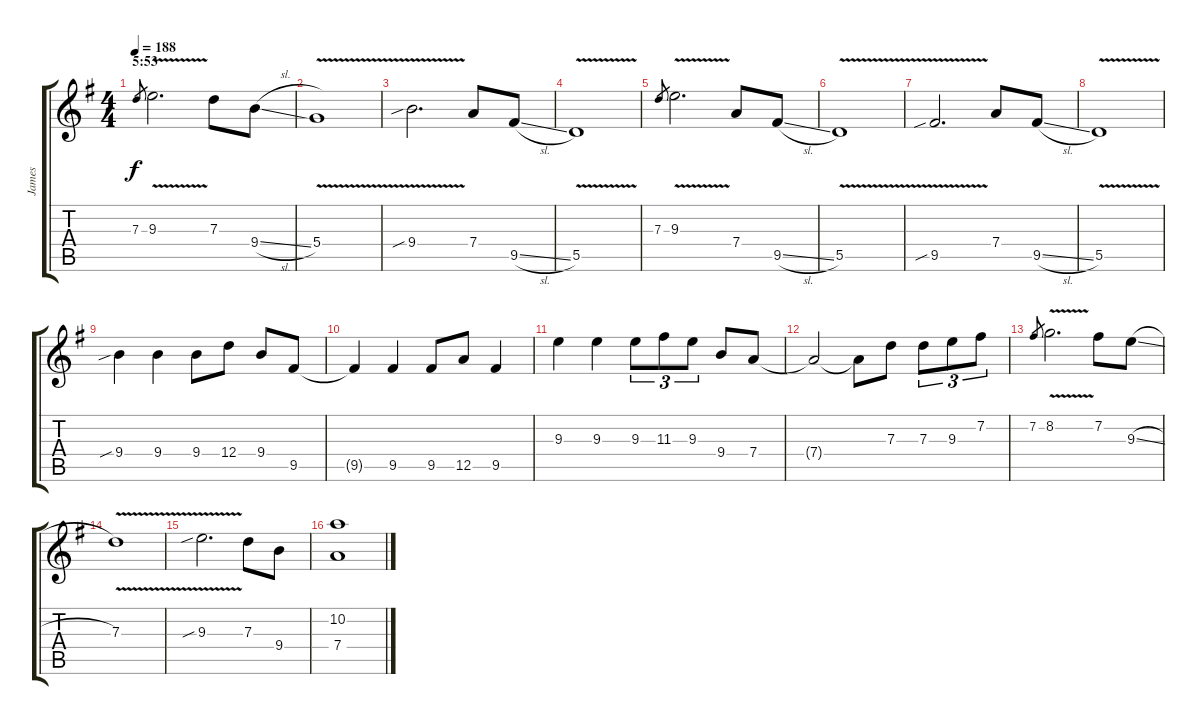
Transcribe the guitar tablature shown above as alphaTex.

\track ("James" "James") {instrument distortionguitar}
\staff {score tabs}
\tuning (E4 B3 G3 D3 A2 E2) {hide}
\ts (4 4)
\section ("" "5:53")
\tempo 188
\clef g2
\ks eminor
7.3.8{gr dy f} 9.3{v}.2{d} 7.3.8 9.4{sl}.8 |
5.4{v}.1 |
9.4{v sib}.2{d} 7.4.8 9.5{sl}.8 |
5.5{v}.1 |
7.3.8{gr} 9.3{v}.2{d} 7.4.8 9.5{sl}.8 |
5.5{v}.1 |
9.5{v sib}.2{d} 7.4.8 9.5{sl}.8 |
5.5{v}.1 |
9.4{sib}.4 9.4.4 9.4.8 12.4.8 9.4.8 9.5.8 |
9.5{t}.4 9.5.4 9.5.8 12.5.8 9.5.4 |
9.3.4 9.3.4 9.3.8{tu (3 2)} 11.3.8{tu (3 2)} 9.3.8{tu (3 2)} 9.4.8 7.4.8 |
7.4{t}.2 7.4{t}.8 7.3.8 7.3.8{tu (3 2)} 9.3.8{tu (3 2)} 7.2.8{tu (3 2)} |
7.2.8{gr} 8.2{v}.2{d} 7.2.8 9.3{sl}.8 |
7.3{v}.1 |
9.3{v sib}.2{d} 7.3.8 9.4.8 |
(10.2 7.4).1
